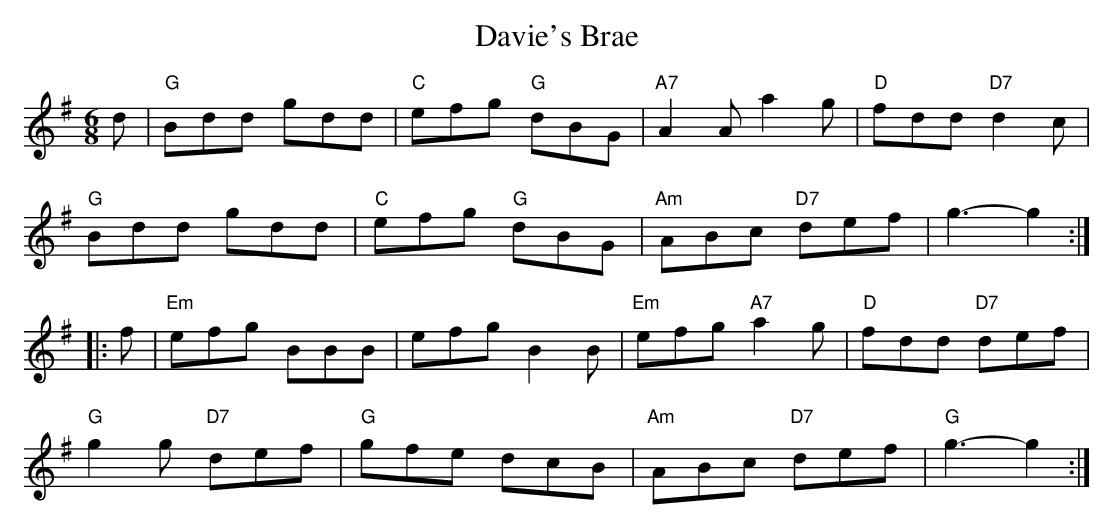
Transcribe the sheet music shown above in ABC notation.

X:1
T:Davie's Brae
M:6/8
K:G
d|"G"Bdd gdd|"C"efg "G"dBG|"A7"A2A a2g|"D"fdd "D7"d2c|
"G"Bdd gdd|"C"efg "G"dBG|"Am"ABc "D7"def|g3 -g2:|
|:f|"Em"efg BBB|efg B2B|"Em"efg "A7"a2g|"D"fdd "D7"def|
"G"g2g "D7"def|"G"gfe dcB|"Am"ABc "D7"def|"G"g3 -g2:|
